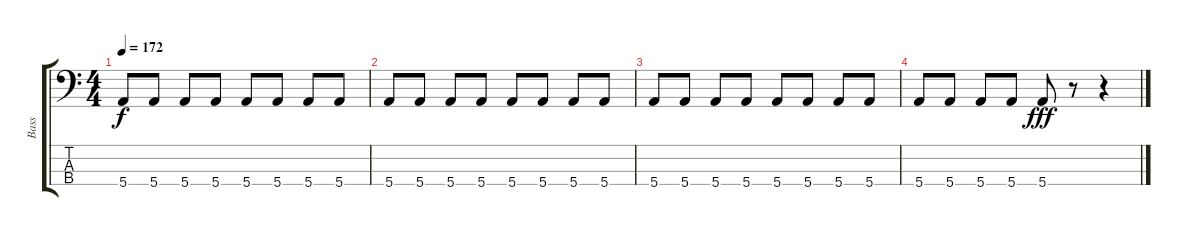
\track ("Bass" "Bass") {instrument electricbassfinger}
\staff {score tabs}
\tuning (G2 D2 A1 E1) {hide}
\ts (4 4)
\tempo 172
\clef f4
\ks c
5.4.8{dy f} 5.4.8 5.4.8 5.4.8 5.4.8 5.4.8 5.4.8 5.4.8 |
5.4.8 5.4.8 5.4.8 5.4.8 5.4.8 5.4.8 5.4.8 5.4.8 |
5.4.8 5.4.8 5.4.8 5.4.8 5.4.8 5.4.8 5.4.8 5.4.8 |
5.4.8 5.4.8 5.4.8 5.4.8 5.4.8{dy fff} r.8 r.4
